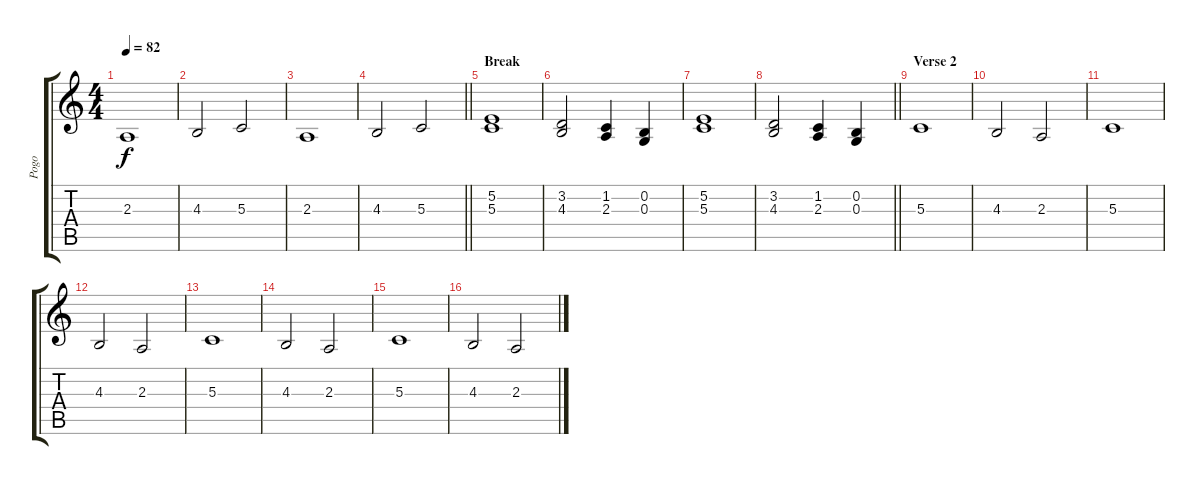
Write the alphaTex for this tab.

\track ("Pogo" "Pogo") {instrument lead1square}
\staff {score tabs}
\tuning (E4 B3 G3 D3 A2 E2) {hide}
\ts (4 4)
\tempo 82
\clef g2
\ks c
2.3.1{dy f} |
4.3.2 5.3.2 |
2.3.1 |
\barLineRight lightlight
4.3.2 5.3.2 |
\section ("" "Break")
(5.2 5.3).1 |
(3.2 4.3).2 (1.2 2.3).4 (0.2 0.3).4 |
(5.2 5.3).1 |
\barLineRight lightlight
(3.2 4.3).2 (1.2 2.3).4 (0.2 0.3).4 |
\section ("" "Verse 2")
5.3.1{volume 9} |
4.3.2 2.3.2 |
5.3.1 |
4.3.2 2.3.2 |
5.3.1 |
4.3.2 2.3.2 |
5.3.1 |
4.3.2 2.3.2
